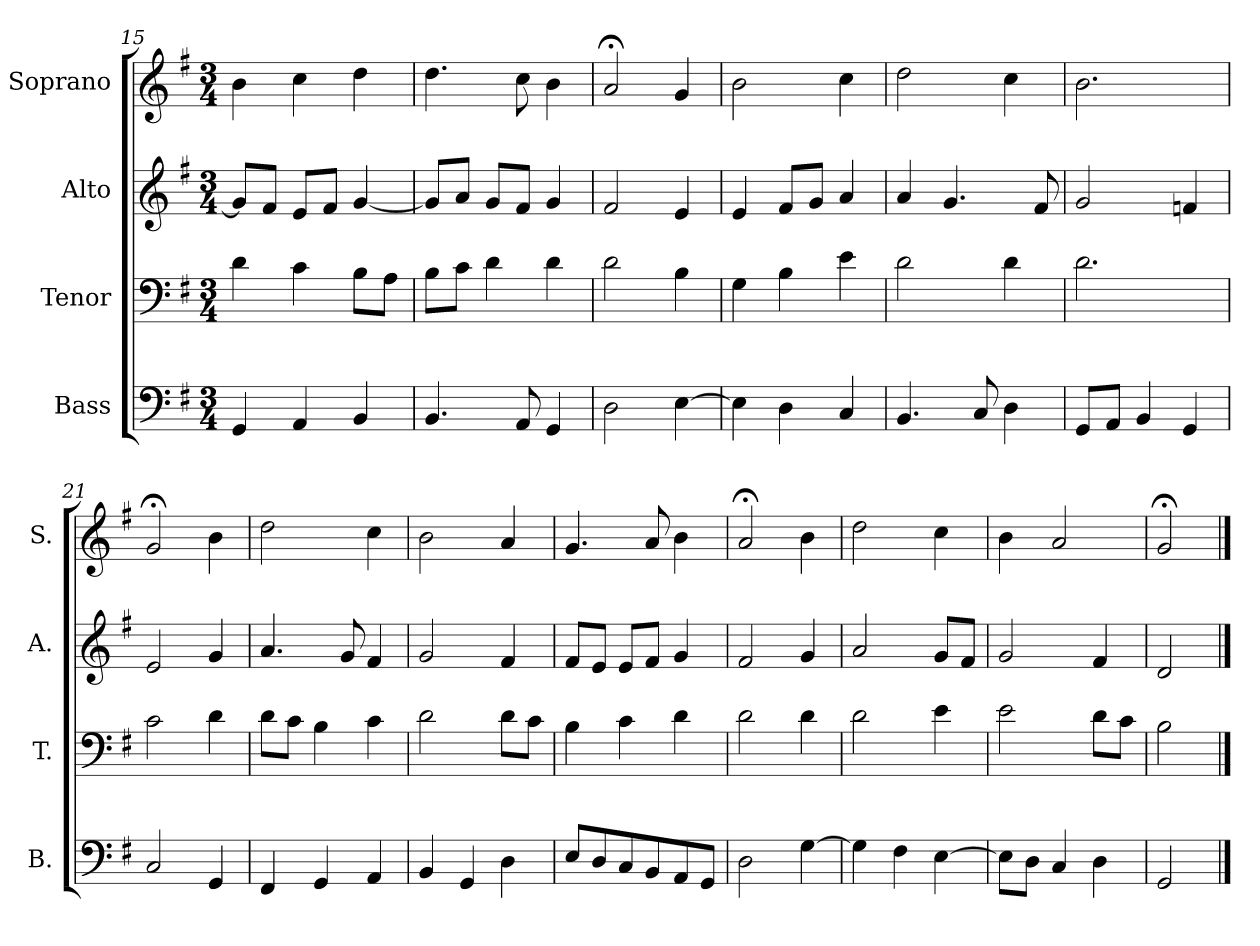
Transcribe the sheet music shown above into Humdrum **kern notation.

**kern	**kern	**kern	**kern
*part4	*part3	*part2	*part1
*staff4	*staff3	*staff2	*staff1
*I"Bass	*I"Tenor	*I"Alto	*I"Soprano
*I'B.	*I'T.	*I'A.	*I'S.
*clefF4	*clefF4	*clefG2	*clefG2
*k[f#]	*k[f#]	*k[f#]	*k[f#]
*G:	*G:	*G:	*G:
*M3/4	*M3/4	*M3/4	*M3/4
=15	=15	=15	=15
4GG/	4d\	8g/L]	4b\
.	.	8f#/J	.
4AA/	4c\	8e/L	4cc\
.	.	8f#/J	.
4BB/	8B\L	[4g/	4dd\
.	8A\J	.	.
=16	=16	=16	=16
4.BB/	8B\L	8g/L]	4.dd\
.	8c\J	8a/J	.
.	4d\	8g/L	.
8AA/	.	8f#/J	8cc\
4GG/	4d\	4g/	4b\
=17	=17	=17	=17
2D\	2d\	2f#/	2a;</
[4E\	4B\	4e/	4g/
=18	=18	=18	=18
4E\]	4G\	4e/	2b\
4D\	4B\	8f#/L	.
.	.	8g/J	.
4C/	4e\	4a/	4cc\
=19	=19	=19	=19
4.BB/	2d\	4a/	2dd\
.	.	4.g/	.
8C/	.	.	.
4D\	4d\	.	4cc\
.	.	8f#/	.
=20	=20	=20	=20
8GG/L	2.d\	2g/	2.b\
8AA/J	.	.	.
4BB/	.	.	.
4GG/	.	4fn/	.
!!LO:PB:g=z
=21	=21	=21	=21
2C/	2c\	2e/	2g;</
4GG/	4d\	4g/	4b\
=22	=22	=22	=22
4FF#/	8d\L	4.a/	2dd\
.	8c\J	.	.
4GG/	4B\	.	.
.	.	8g/	.
4AA/	4c\	4f#/	4cc\
=23	=23	=23	=23
4BB/	2d\	2g/	2b\
4GG/	.	.	.
4D\	8d\L	4f#/	4a/
.	8c\J	.	.
=24	=24	=24	=24
8E/L	4B\	8f#/L	4.g/
8D/	.	8e/J	.
8C/	4c\	8e/L	.
8BB/	.	8f#/J	8a/
8AA/	4d\	4g/	4b\
8GG/J	.	.	.
=25	=25	=25	=25
2D\	2d\	2f#/	2a;</
[4G\	4d\	4g/	4b\
=26	=26	=26	=26
4G\]	2d\	2a/	2dd\
4F#\	.	.	.
[4E\	4e\	8g/L	4cc\
.	.	8f#/J	.
=27	=27	=27	=27
8E\L]	2e\	2g/	4b\
8D\J	.	.	.
4C/	.	.	2a/
4D\	8d\L	4f#/	.
.	8c\J	.	.
=28	=28	=28	=28
2GG/	2B\	2d/	2g;</
==	==	==	==
*-	*-	*-	*-
